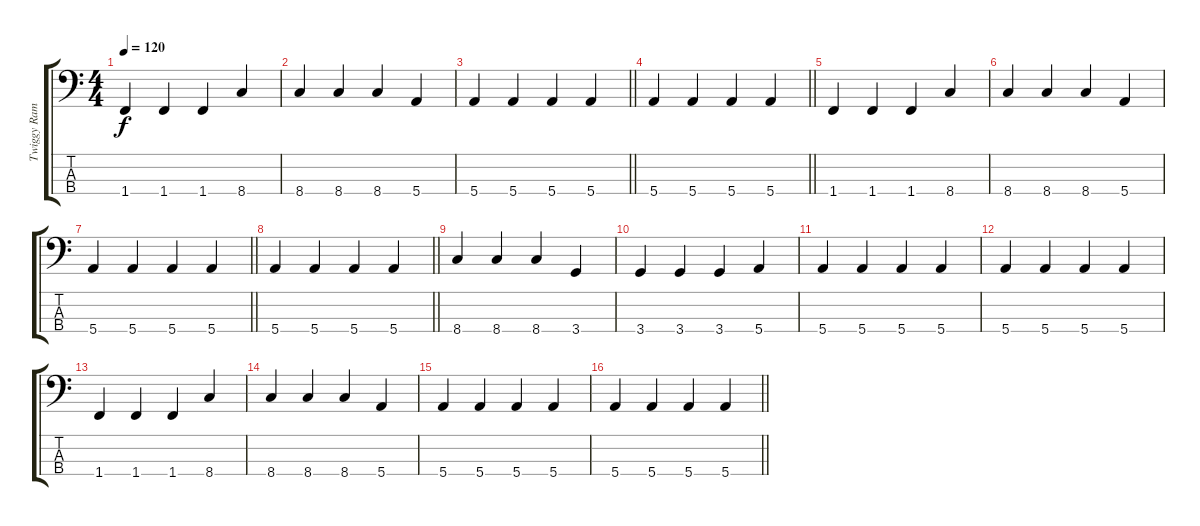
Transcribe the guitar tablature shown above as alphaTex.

\track ("Twiggy Ramirez" "Twiggy Ram") {instrument electricbassfinger}
\staff {score tabs}
\tuning (G2 D2 A1 E1) {hide}
\ts (4 4)
\tempo 120
\clef f4
\ks c
1.4.4{dy f} 1.4.4 1.4.4 8.4.4 |
8.4.4 8.4.4 8.4.4 5.4.4 |
\barLineRight lightlight
5.4.4 5.4.4 5.4.4 5.4.4 |
\barLineRight lightlight
5.4.4 5.4.4 5.4.4 5.4.4 |
1.4.4 1.4.4 1.4.4 8.4.4 |
8.4.4 8.4.4 8.4.4 5.4.4 |
\barLineRight lightlight
5.4.4 5.4.4 5.4.4 5.4.4 |
\barLineRight lightlight
5.4.4 5.4.4 5.4.4 5.4.4 |
8.4.4 8.4.4 8.4.4 3.4.4 |
3.4.4 3.4.4 3.4.4 5.4.4 |
5.4.4 5.4.4 5.4.4 5.4.4 |
5.4.4 5.4.4 5.4.4 5.4.4 |
1.4.4 1.4.4 1.4.4 8.4.4 |
8.4.4 8.4.4 8.4.4 5.4.4 |
5.4.4 5.4.4 5.4.4 5.4.4 |
\barLineRight lightlight
5.4.4 5.4.4 5.4.4 5.4.4
